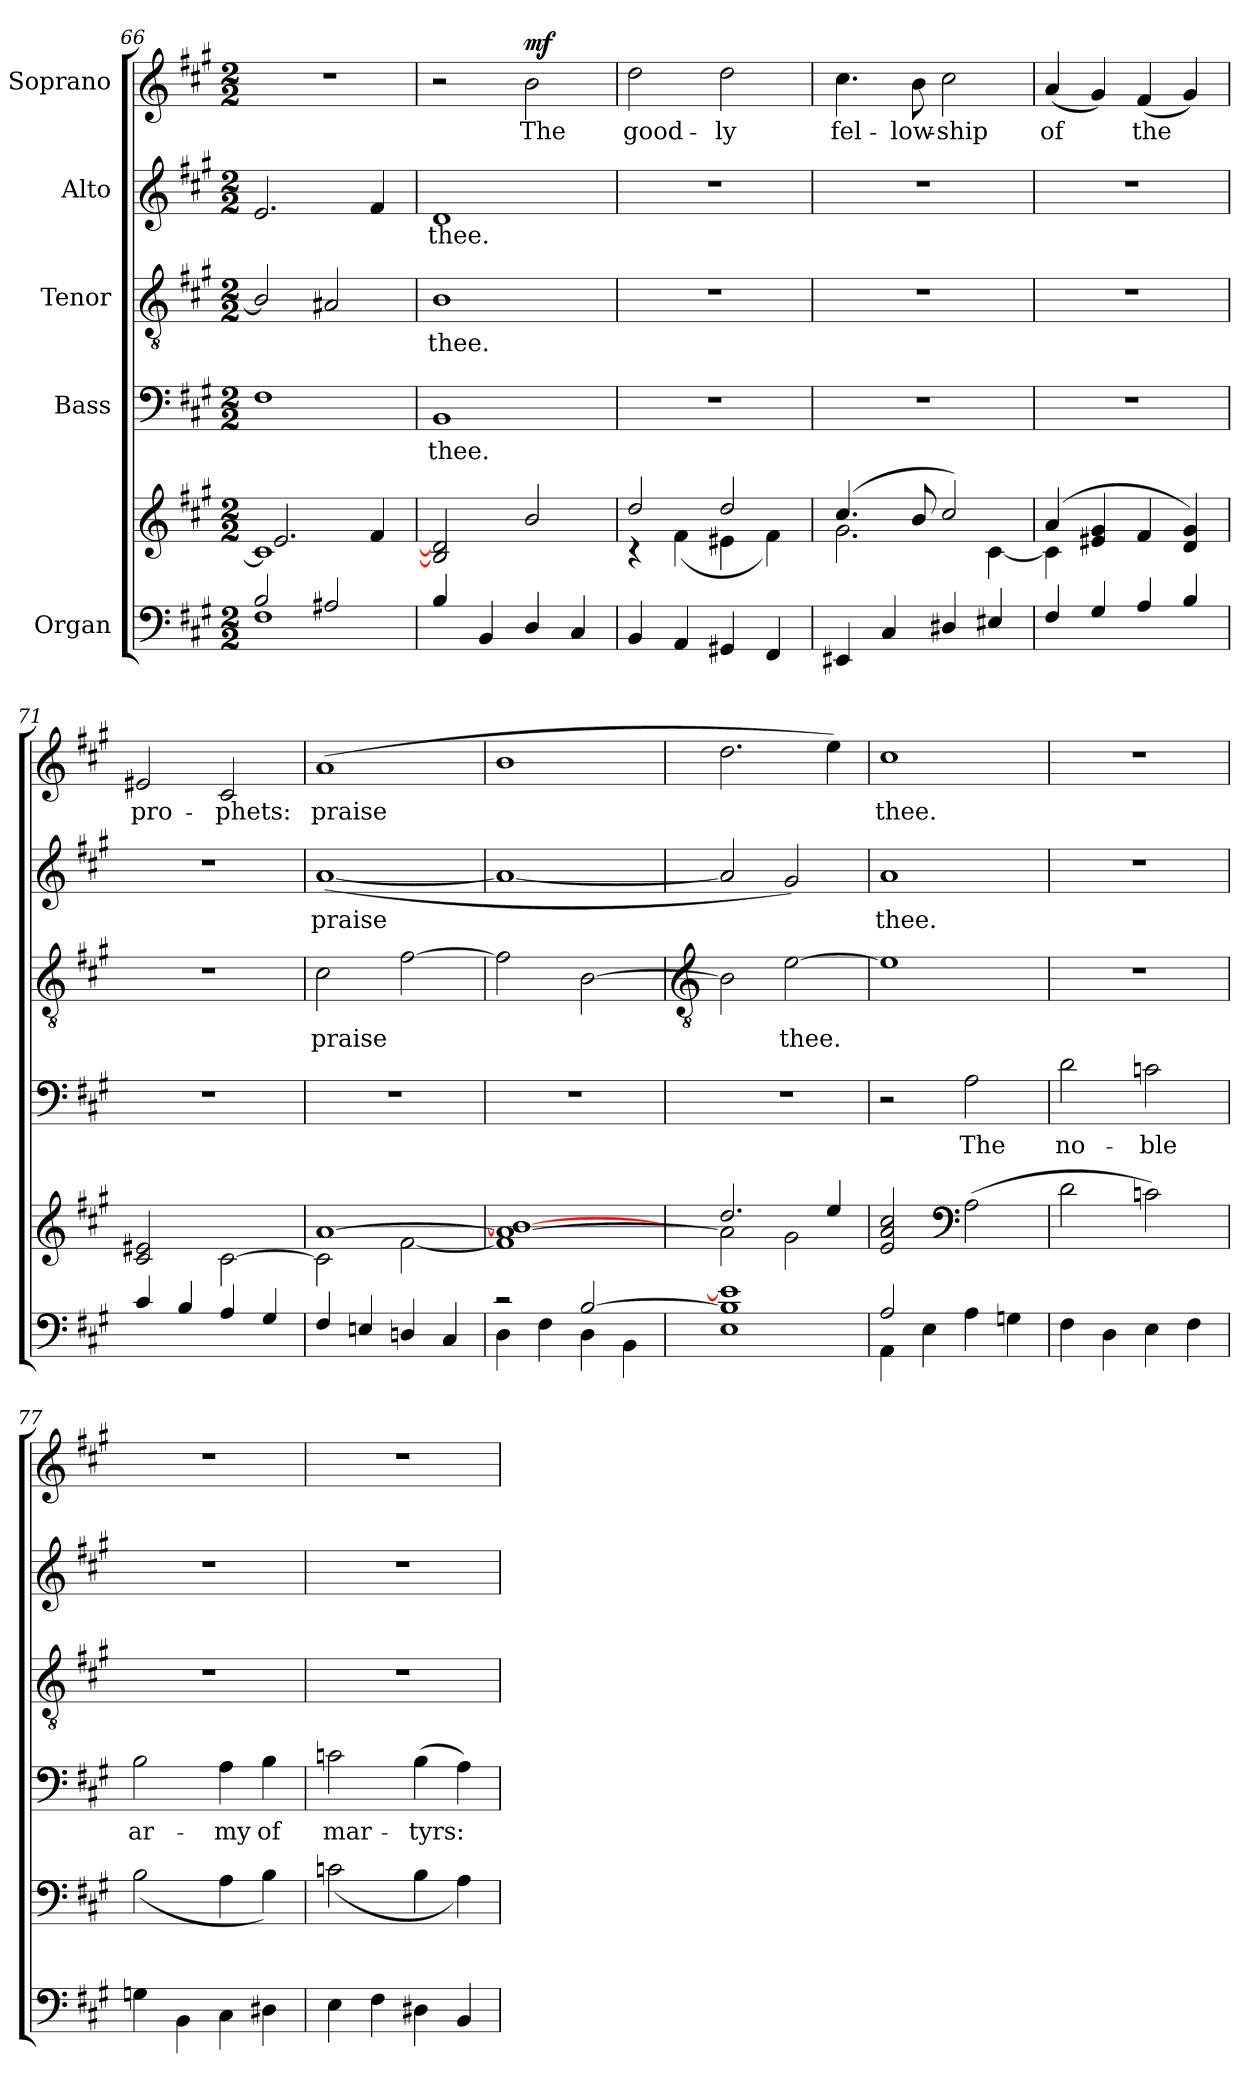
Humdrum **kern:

**kern	**kern	**kern	**text	**kern	**text	**kern	**text	**kern	**text	**dynam
*part5	*part5	*part4	*part4	*part3	*part3	*part2	*part2	*part1	*part1	*part1
*staff6	*staff5	*staff4	*staff4	*staff3	*staff3	*staff2	*staff2	*staff1	*staff1	*staff1
*I"Organ	*	*I"Bass	*	*I"Tenor	*	*I"Alto	*	*I"Soprano	*	*
*clefF4	*clefG2	*clefF4	*	*clefGv2	*	*clefG2	*	*clefG2	*	*
*k[f#c#g#]	*k[f#c#g#]	*k[f#c#g#]	*	*k[f#c#g#]	*	*k[f#c#g#]	*	*k[f#c#g#]	*	*
*A:	*A:	*A:	*	*A:	*	*A:	*	*A:	*	*
*M2/2	*M2/2	*M2/2	*	*M2/2	*	*M2/2	*	*M2/2	*	*
=66	=66	=66	=66	=66	=66	=66	=66	=66	=66	=66
*^	*^	*	*	*	*	*	*	*	*	*
2B/	1F#\	1c#/]	2.e/	1F#	.	2B/]	.	2.e	.	1r	.	.
2A#X/	.	.	.	.	.	2A#X	.	.	.	.	.	.
.	.	.	4f#/	.	.	.	.	4f#	.	.	.	.
=67	=67	=67	=67	=67	=67	=67	=67	=67	=67	=67	=67	=67
!	!	!	!	!	!LO:LY:b	!	!LO:LY:b	!	!LO:LY:b	!	!	!
4B/	1ryy	2ryy	2B/] 2d/]	1BB	thee.	1B	thee.	1d	thee.	2r	.	.
4BB/	.	.	.	.	.	.	.	.	.	.	.	.
!	!	!	!	!	!	!	!	!	!	!	!LO:LY:b	!LO:DY:b
4D/	.	2b/	2ryy	.	.	.	.	.	.	2b	The	mf
4C#/	.	.	.	.	.	.	.	.	.	.	.	.
=68	=68	=68	=68	=68	=68	=68	=68	=68	=68	=68	=68	=68
!	!	!	!	!	!	!	!	!	!	!	!LO:LY:b	!
4BB/	1ryy	2dd/	4r	1r	.	1r	.	1r	.	2dd	good-	.
4AA/	.	.	(<4f#\	.	.	.	.	.	.	.	.	.
!	!	!	!	!	!	!	!	!	!	!	!LO:LY:b	!
4GG#X/	.	2dd/	4e#X\	.	.	.	.	.	.	2dd	-ly	.
4FF#/	.	.	4f#\)	.	.	.	.	.	.	.	.	.
=69	=69	=69	=69	=69	=69	=69	=69	=69	=69	=69	=69	=69
!	!	!	!	!	!	!	!	!	!	!	!LO:LY:b	!
4EE#X/	1ryy	(>4.cc#/	2.g#\	1r	.	1r	.	1r	.	4.cc#	fel-	.
4C#/	.	.	.	.	.	.	.	.	.	.	.	.
!	!	!	!	!	!	!	!	!	!	!	!LO:LY:b	!
.	.	8b/	.	.	.	.	.	.	.	8b	-low-	.
!	!	!	!	!	!	!	!	!	!	!	!LO:LY:b	!
4D#X/	.	2cc#/)	.	.	.	.	.	.	.	2cc#	-ship	.
4E#X/	.	.	[4c#\	.	.	.	.	.	.	.	.	.
=70	=70	=70	=70	=70	=70	=70	=70	=70	=70	=70	=70	=70
!	!	!	!	!	!	!	!	!	!	!	!LO:LY:b	!
4F#/	1ryy	(>4a/	4c#\]	1r	.	1r	.	1r	.	(<4a	of	.
4G#/	.	4e#X/ 4g#/	4ryy	.	.	.	.	.	.	4g#)	.	.
!	!	!	!	!	!	!	!	!	!	!	!LO:LY:b	!
4A/	.	4f#/	2ryy	.	.	.	.	.	.	(<4f#	the	.
4B/	.	4d/ 4g#/)	.	.	.	.	.	.	.	4g#)	.	.
=71	=71	=71	=71	=71	=71	=71	=71	=71	=71	=71	=71	=71
!	!	!	!	!	!	!	!	!	!	!	!LO:LY:b	!
4c#/	1ryy	2c#/ 2e#X/	2ryy	1r	.	1r	.	1r	.	2e#X	pro-	.
4B/	.	.	.	.	.	.	.	.	.	.	.	.
!	!	!	!	!	!	!	!	!	!	!	!LO:LY:b	!
4A/	.	2ryy	[2c#\	.	.	.	.	.	.	2c#	-phets:	.
4G#/	.	.	.	.	.	.	.	.	.	.	.	.
=72	=72	=72	=72	=72	=72	=72	=72	=72	=72	=72	=72	=72
!	!	!	!	!	!	!	!LO:LY:b	!	!LO:LY:b	!	!LO:LY:b	!
4F#/	1ryy	[1a/	2c#\]	1r	.	2c#	praise	(<[1a	praise	(>1a	praise	.
4En/	.	.	.	.	.	.	.	.	.	.	.	.
4Dn/	.	.	[2f#\	.	.	[2f#	.	.	.	.	.	.
4C#/	.	.	.	.	.	.	.	.	.	.	.	.
=73	=73	=73	=73	=73	=73	=73	=73	=73	=73	=73	=73	=73
2r	4D\	1a/_ 1b/_	1f#\]	1r	.	2f#]	.	1a_	.	1b	.	.
.	4F#\	.	.	.	.	.	.	.	.	.	.	.
[2B/	4D\	.	.	.	.	[2B	.	.	.	.	.	.
.	4BB\	.	.	.	.	.	.	.	.	.	.	.
!!LO:LB:g=z
=74	=74	=74	=74	=74	=74	=74	=74	=74	=74	=74	=74	=74
*	*	*	*	*	*	*clefGv2	*	*	*	*	*	*
1B/] 1e/]	1E\	2a\]	2.dd/	1r	.	2B]	.	2a]	.	2.dd	.	.
!	!	!	!	!	!	!	!LO:LY:b	!	!	!	!	!
.	.	2g#\	.	.	.	[2e	thee.	2g#)	.	.	.	.
.	.	.	4ee/	.	.	.	.	.	.	4ee)	.	.
=75	=75	=75	=75	=75	=75	=75	=75	=75	=75	=75	=75	=75
!	!	!	!	!	!	!	!	!	!LO:LY:b	!	!LO:LY:b	!
2A/	4AA\	2e/ 2a/ 2cc#/	2ryy	2r	.	1e]	.	1a	thee.	1cc#	thee.	.
.	4E\	.	.	.	.	.	.	.	.	.	.	.
*	*	*clefF4	*	*	*	*	*	*	*	*	*	*
!	!	!	!	!	!LO:LY:b	!	!	!	!	!	!	!
2ryy	4A\	2ryy	(<2A\	2A	The	.	.	.	.	.	.	.
.	4Gn\	.	.	.	.	.	.	.	.	.	.	.
=76	=76	=76	=76	=76	=76	=76	=76	=76	=76	=76	=76	=76
!	!	!	!	!	!LO:LY:b	!	!	!	!	!	!	!
1ryy	4F#\	1ryy	2d\	2d	no-	1r	.	1r	.	1r	.	.
.	4D\	.	.	.	.	.	.	.	.	.	.	.
!	!	!	!	!	!LO:LY:b	!	!	!	!	!	!	!
.	4E\	.	2cn\)	2cn	-ble	.	.	.	.	.	.	.
.	4F#\	.	.	.	.	.	.	.	.	.	.	.
=77	=77	=77	=77	=77	=77	=77	=77	=77	=77	=77	=77	=77
!	!	!	!	!	!LO:LY:b	!	!	!	!	!	!	!
1ryy	4Gn\	1ryy	(<2B\	2B	ar-	1r	.	1r	.	1r	.	.
.	4BB\	.	.	.	.	.	.	.	.	.	.	.
!	!	!	!	!	!LO:LY:b	!	!	!	!	!	!	!
.	4C#\	.	4A\	4A	-my	.	.	.	.	.	.	.
!	!	!	!	!	!LO:LY:b	!	!	!	!	!	!	!
.	4D#X\	.	4B\)	4B	of	.	.	.	.	.	.	.
=78	=78	=78	=78	=78	=78	=78	=78	=78	=78	=78	=78	=78
!	!	!	!	!	!LO:LY:b	!	!	!	!	!	!	!
1ryy	4E\	1ryy	(<2cn\	2cn	mar-	1r	.	1r	.	1r	.	.
.	4F#\	.	.	.	.	.	.	.	.	.	.	.
!	!	!	!	!	!LO:LY:b	!	!	!	!	!	!	!
.	4D#X\	.	4B\	(>4B	-tyrs:	.	.	.	.	.	.	.
.	4BB/	.	4A\)	4A)	.	.	.	.	.	.	.	.
*v	*v	*	*	*	*	*	*	*	*	*	*	*
*	*v	*v	*	*	*	*	*	*	*	*	*
=	=	=	=	=	=	=	=	=	=	=
*-	*-	*-	*-	*-	*-	*-	*-	*-	*-	*-
